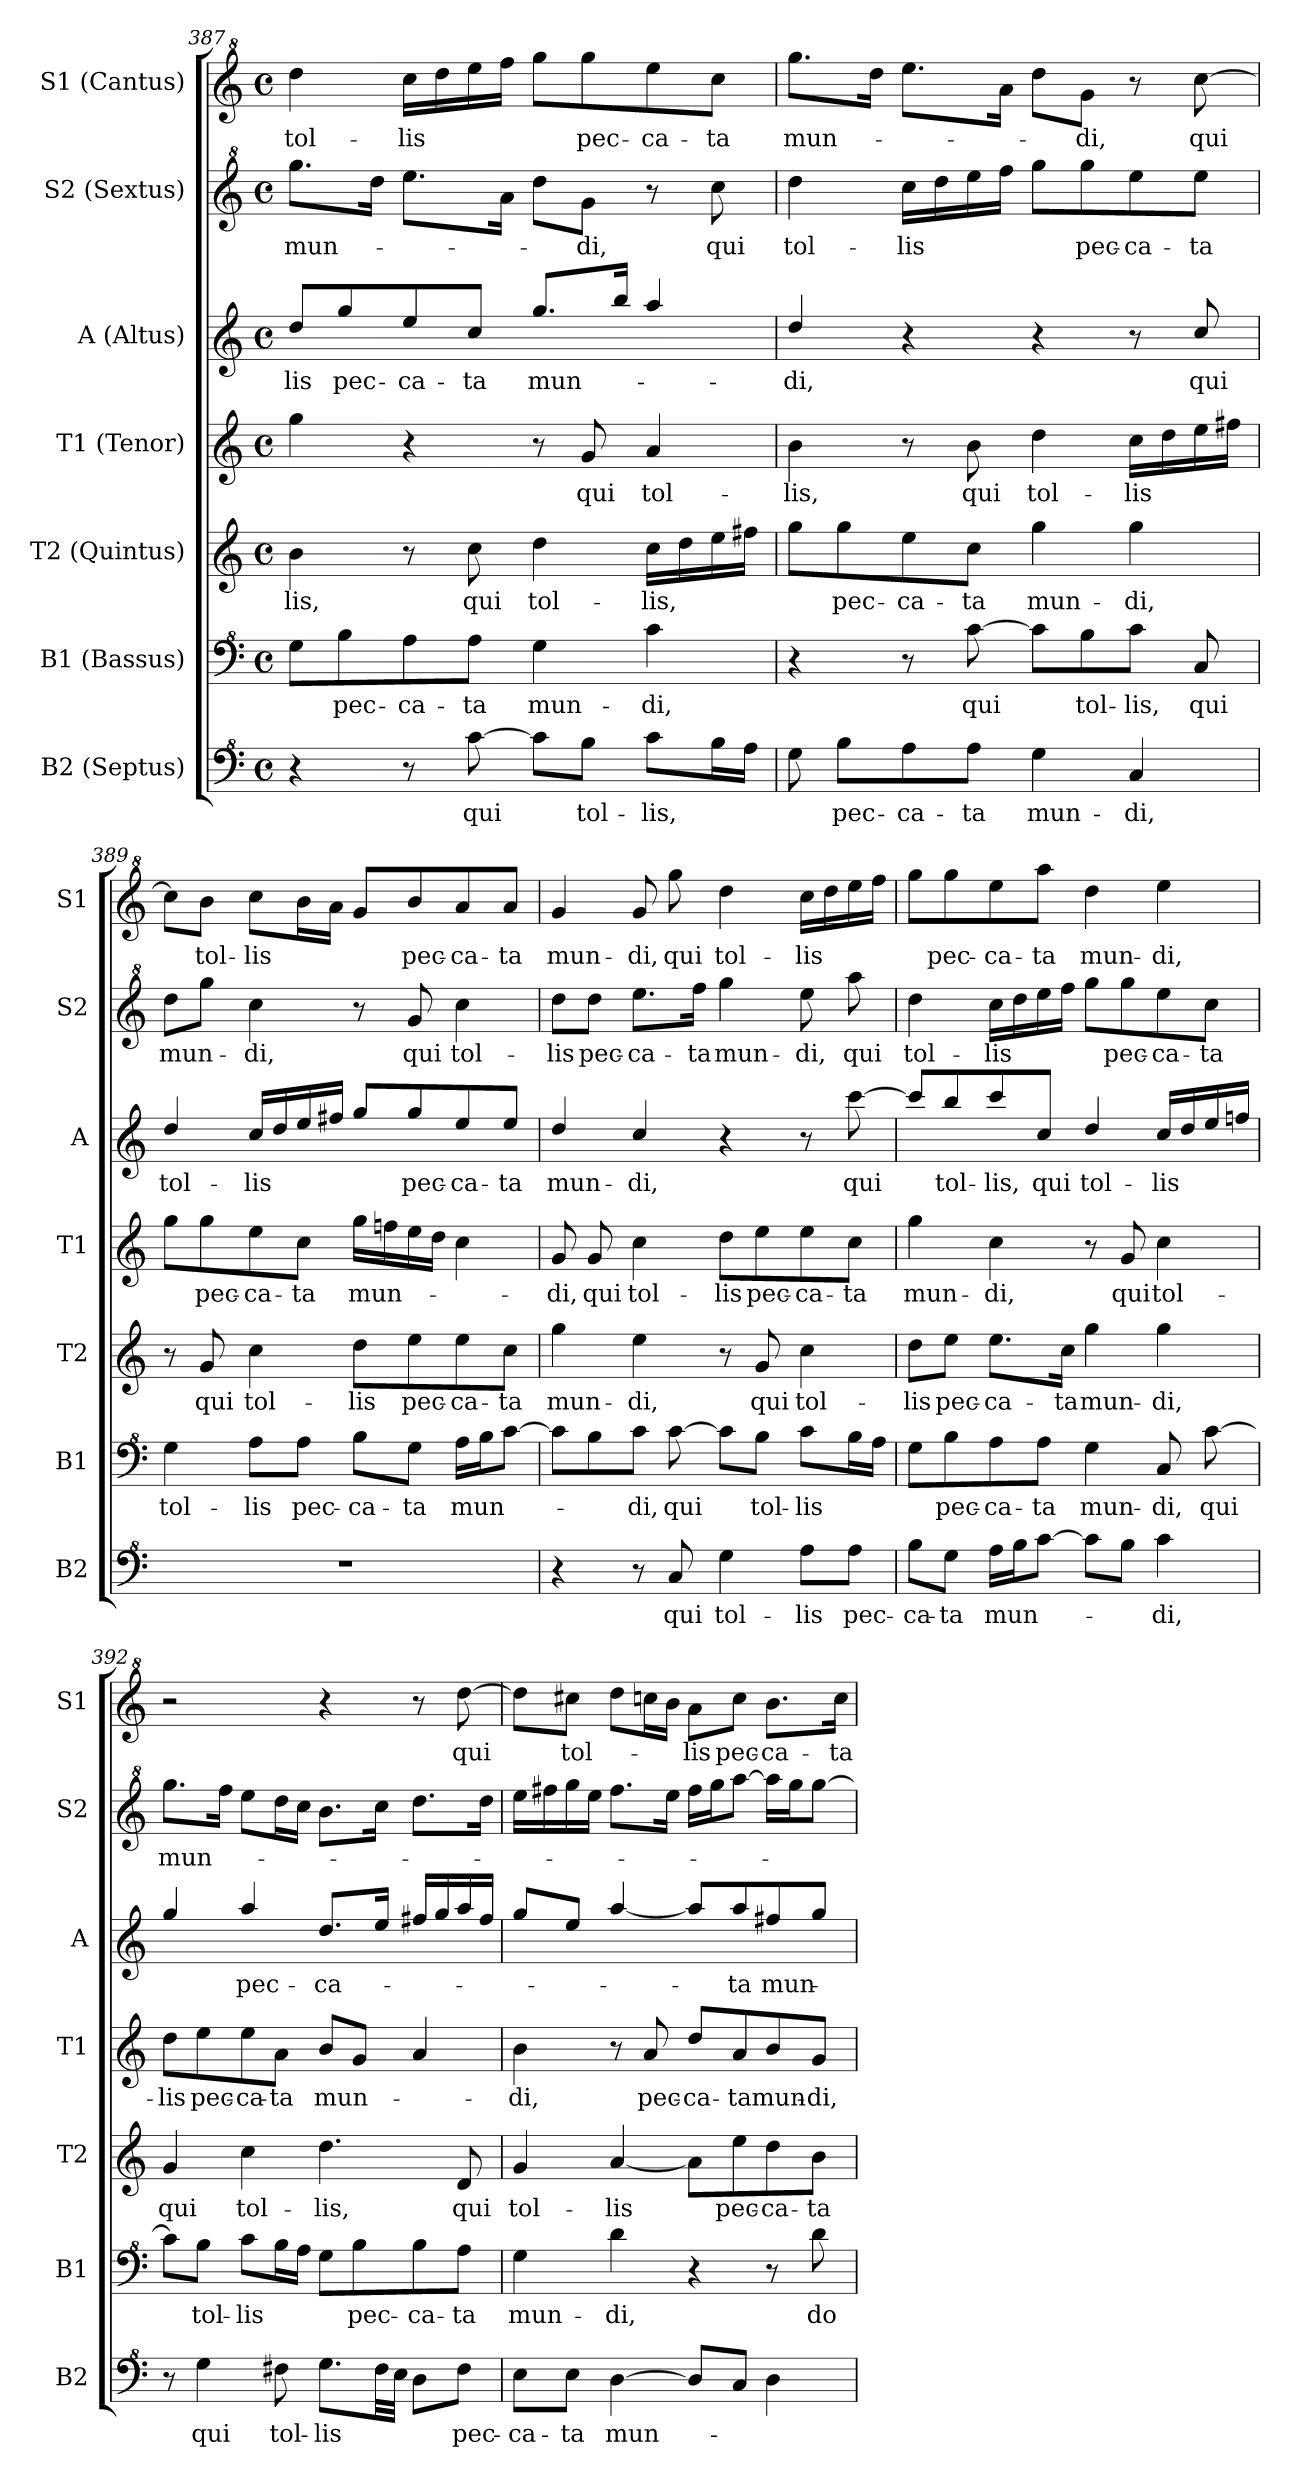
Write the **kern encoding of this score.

**kern	**text	**kern	**text	**kern	**text	**kern	**text	**kern	**text	**kern	**text	**kern	**text
*part7	*part7	*part6	*part6	*part5	*part5	*part4	*part4	*part3	*part3	*part2	*part2	*part1	*part1
*staff7	*staff7	*staff6	*staff6	*staff5	*staff5	*staff4	*staff4	*staff3	*staff3	*staff2	*staff2	*staff1	*staff1
*I"B2 (Septus)	*	*I"B1 (Bassus)	*	*I"T2 (Quintus)	*	*I"T1 (Tenor)	*	*I"A (Altus)	*	*I"S2 (Sextus)	*	*I"S1 (Cantus)	*
*I'B2	*	*I'B1	*	*I'T2	*	*I'T1	*	*I'A	*	*I'S2	*	*I'S1	*
*clefF^4	*	*clefF^4	*	*clefG2	*	*clefG2	*	*clefG2	*	*clefG^2	*	*clefG^2	*
*k[]	*	*k[]	*	*k[]	*	*k[]	*	*k[]	*	*k[]	*	*k[]	*
*M4/4	*	*M4/4	*	*M4/4	*	*M4/4	*	*M4/4	*	*M4/4	*	*M4/4	*
*met(c)	*	*met(c)	*	*met(c)	*	*met(c)	*	*met(c)	*	*met(c)	*	*met(c)	*
=387	=387	=387	=387	=387	=387	=387	=387	=387	=387	=387	=387	=387	=387
!	!	!	!	!	!LO:LY:b	!	!	!	!LO:LY:b	!	!LO:LY:b	!	!LO:LY:b
4r	.	8g\L	.	4b\	-lis,	4gg\	.	8dd/L	-lis	8.ggg\L	mun-	4ddd\	tol-
!	!	!	!LO:LY:b	!	!	!	!	!	!LO:LY:b	!	!	!	!
.	.	8b\	pec-	.	.	.	.	8gg/	pec-	.	.	.	.
.	.	.	.	.	.	.	.	.	.	16ddd\Jk	.	.	.
!	!	!	!LO:LY:b	!	!	!	!	!	!LO:LY:b	!	!	!	!LO:LY:b
8r	.	8a\	-ca-	8r	.	4r	.	8ee/	-ca-	8.eee\L	.	16ccc\LL	-lis
.	.	.	.	.	.	.	.	.	.	.	.	16ddd\	.
!	!LO:LY:b	!	!LO:LY:b	!	!LO:LY:b	!	!	!	!LO:LY:b	!	!	!	!
[8cc\	qui	8a\J	-ta	8cc\	qui	.	.	8cc/J	-ta	.	.	16eee\	.
.	.	.	.	.	.	.	.	.	.	16aa\Jk	.	16fff\JJ	.
!	!	!	!LO:LY:b	!	!LO:LY:b	!	!	!	!LO:LY:b	!	!	!	!
8cc\L]	.	4g\	mun-	4dd\	tol-	8r	.	8.gg/L	mun-	8ddd\L	.	8ggg\L	.
!	!LO:LY:b	!	!	!	!	!	!LO:LY:b	!	!	!	!LO:LY:b	!	!LO:LY:b
8b\J	tol-	.	.	.	.	8g/	qui	.	.	8gg\J	-di,	8ggg\	pec-
.	.	.	.	.	.	.	.	16bb/Jk	.	.	.	.	.
!	!LO:LY:b	!	!LO:LY:b	!	!LO:LY:b	!	!LO:LY:b	!	!	!	!	!	!LO:LY:b
8cc\L	-lis,	4cc\	-di,	16cc\LL	-lis,	4a/	tol-	4aa/	.	8r	.	8eee\	-ca-
.	.	.	.	16dd\	.	.	.	.	.	.	.	.	.
!	!	!	!	!	!	!	!	!	!	!	!LO:LY:b	!	!LO:LY:b
16b\L	.	.	.	16ee\	.	.	.	.	.	8ccc\	qui	8ccc\J	-ta
16a\JJ	.	.	.	16ff#X\JJ	.	.	.	.	.	.	.	.	.
!!LO:PB:g=z
=388	=388	=388	=388	=388	=388	=388	=388	=388	=388	=388	=388	=388	=388
!	!	!	!	!	!	!	!LO:LY:b	!	!LO:LY:b	!	!LO:LY:b	!	!LO:LY:b
8g\	.	4r	.	8gg\L	.	4b\	-lis,	4dd/	-di,	4ddd\	tol-	8.ggg\L	mun-
!	!LO:LY:b	!	!	!	!LO:LY:b	!	!	!	!	!	!	!	!
8b\L	pec-	.	.	8gg\	pec-	.	.	.	.	.	.	.	.
.	.	.	.	.	.	.	.	.	.	.	.	16ddd\Jk	.
!	!LO:LY:b	!	!	!	!LO:LY:b	!	!	!	!	!	!LO:LY:b	!	!
8a\	-ca-	8r	.	8ee\	-ca-	8r	.	4r	.	16ccc\LL	-lis	8.eee\L	.
.	.	.	.	.	.	.	.	.	.	16ddd\	.	.	.
!	!LO:LY:b	!	!LO:LY:b	!	!LO:LY:b	!	!LO:LY:b	!	!	!	!	!	!
8a\J	-ta	[8cc\	qui	8cc\J	-ta	8b\	qui	.	.	16eee\	.	.	.
.	.	.	.	.	.	.	.	.	.	16fff\JJ	.	16aa\Jk	.
!	!LO:LY:b	!	!	!	!LO:LY:b	!	!LO:LY:b	!	!	!	!	!	!
4g\	mun-	8cc\L]	.	4gg\	mun-	4dd\	tol-	4r	.	8ggg\L	.	8ddd\L	.
!	!	!	!LO:LY:b	!	!	!	!	!	!	!	!LO:LY:b	!	!LO:LY:b
.	.	8b\	tol-	.	.	.	.	.	.	8ggg\	pec-	8gg\J	-di,
!	!LO:LY:b	!	!LO:LY:b	!	!LO:LY:b	!	!LO:LY:b	!	!	!	!LO:LY:b	!	!
4c/	-di,	8cc\J	-lis,	4gg\	-di,	16cc\LL	-lis	8r	.	8eee\	-ca-	8r	.
.	.	.	.	.	.	16dd\	.	.	.	.	.	.	.
!	!	!	!LO:LY:b	!	!	!	!	!	!LO:LY:b	!	!LO:LY:b	!	!LO:LY:b
.	.	8c/	qui	.	.	16ee\	.	8cc/	qui	8eee\J	-ta	[8ccc\	qui
.	.	.	.	.	.	16ff#X\JJ	.	.	.	.	.	.	.
=389	=389	=389	=389	=389	=389	=389	=389	=389	=389	=389	=389	=389	=389
!	!	!	!LO:LY:b	!	!	!	!	!	!LO:LY:b	!	!LO:LY:b	!	!
1r	.	4g\	tol-	8r	.	8gg\L	.	4dd/	tol-	8ddd\L	mun-	8ccc\L]	.
!	!	!	!	!	!LO:LY:b	!	!LO:LY:b	!	!	!	!	!	!LO:LY:b
.	.	.	.	8g/	qui	8gg\	pec-	.	.	8ggg\J	.	8bb\J	tol-
!	!	!	!LO:LY:b	!	!LO:LY:b	!	!LO:LY:b	!	!LO:LY:b	!	!LO:LY:b	!	!LO:LY:b
.	.	8a\L	-lis	4cc\	tol-	8ee\	-ca-	16cc/LL	-lis	4ccc\	-di,	8ccc\L	-lis
.	.	.	.	.	.	.	.	16dd/	.	.	.	.	.
!	!	!	!LO:LY:b	!	!	!	!LO:LY:b	!	!	!	!	!	!
.	.	8a\J	pec-	.	.	8cc\J	-ta	16ee/	.	.	.	16bb\L	.
.	.	.	.	.	.	.	.	16ff#X/JJ	.	.	.	16aa\JJ	.
!	!	!	!LO:LY:b	!	!LO:LY:b	!	!LO:LY:b	!	!	!	!	!	!
.	.	8b\L	-ca-	8dd\L	-lis	16gg\LL	mun-	8gg/L	.	8r	.	8gg/L	.
.	.	.	.	.	.	16ffni\	.	.	.	.	.	.	.
!	!	!	!LO:LY:b	!	!LO:LY:b	!	!	!	!LO:LY:b	!	!LO:LY:b	!	!LO:LY:b
.	.	8g\J	-ta	8ee\	pec-	16ee\	.	8gg/	pec-	8gg/	qui	8bb/	pec-
.	.	.	.	.	.	16dd\JJ	.	.	.	.	.	.	.
!	!	!	!LO:LY:b	!	!LO:LY:b	!	!	!	!LO:LY:b	!	!LO:LY:b	!	!LO:LY:b
.	.	16a\LL	mun-	8ee\	-ca-	4cc\	.	8ee/	-ca-	4ccc\	tol-	8aa/	-ca-
.	.	16b\J	.	.	.	.	.	.	.	.	.	.	.
!	!	!	!	!	!LO:LY:b	!	!	!	!LO:LY:b	!	!	!	!LO:LY:b
.	.	[8cc\J	.	8cc\J	-ta	.	.	8ee/J	-ta	.	.	8aa/J	-ta
=390	=390	=390	=390	=390	=390	=390	=390	=390	=390	=390	=390	=390	=390
!	!	!	!	!	!LO:LY:b	!	!LO:LY:b	!	!LO:LY:b	!	!LO:LY:b	!	!LO:LY:b
4r	.	8cc\L]	.	4gg\	mun-	8g/	-di,	4dd/	mun-	8ddd\L	-lis	4gg/	mun-
!	!	!	!	!	!	!	!LO:LY:b	!	!	!	!LO:LY:b	!	!
.	.	8b\	.	.	.	8g/	qui	.	.	8ddd\J	pec-	.	.
!	!	!	!LO:LY:b	!	!LO:LY:b	!	!LO:LY:b	!	!LO:LY:b	!	!LO:LY:b	!	!LO:LY:b
8r	.	8cc\J	-di,	4ee\	-di,	4cc\	tol-	4cc/	-di,	8.eee\L	-ca-	8gg/	-di,
!	!LO:LY:b	!	!LO:LY:b	!	!	!	!	!	!	!	!	!	!LO:LY:b
8c/	qui	[8cc\	qui	.	.	.	.	.	.	.	.	8ggg\	qui
!	!	!	!	!	!	!	!	!	!	!	!LO:LY:b	!	!
.	.	.	.	.	.	.	.	.	.	16fff\Jk	-ta	.	.
!	!LO:LY:b	!	!	!	!	!	!LO:LY:b	!	!	!	!LO:LY:b	!	!LO:LY:b
4g\	tol-	8cc\L]	.	8r	.	8dd\L	-lis	4r	.	4ggg\	mun-	4ddd\	tol-
!	!	!	!LO:LY:b	!	!LO:LY:b	!	!LO:LY:b	!	!	!	!	!	!
.	.	8b\J	tol-	8g/	qui	8ee\	pec-	.	.	.	.	.	.
!	!LO:LY:b	!	!LO:LY:b	!	!LO:LY:b	!	!LO:LY:b	!	!	!	!LO:LY:b	!	!LO:LY:b
8a\L	-lis	8cc\L	-lis	4cc\	tol-	8ee\	-ca-	8r	.	8eee\	-di,	16ccc\LL	-lis
.	.	.	.	.	.	.	.	.	.	.	.	16ddd\	.
!	!LO:LY:b	!	!	!	!	!	!LO:LY:b	!	!LO:LY:b	!	!LO:LY:b	!	!
8a\J	pec-	16b\L	.	.	.	8cc\J	-ta	[8ccc\	qui	8aaa\	qui	16eee\	.
.	.	16a\JJ	.	.	.	.	.	.	.	.	.	16fff\JJ	.
=391	=391	=391	=391	=391	=391	=391	=391	=391	=391	=391	=391	=391	=391
!	!LO:LY:b	!	!	!	!LO:LY:b	!	!LO:LY:b	!	!	!	!LO:LY:b	!	!
8b\L	-ca-	8g\L	.	8dd\L	-lis	4gg\	mun-	8ccc/L]	.	4ddd\	tol-	8ggg\L	.
!	!LO:LY:b	!	!LO:LY:b	!	!LO:LY:b	!	!	!	!LO:LY:b	!	!	!	!LO:LY:b
8g\J	-ta	8b\	pec-	8ee\J	pec-	.	.	8bb/	tol-	.	.	8ggg\	pec-
!	!LO:LY:b	!	!LO:LY:b	!	!LO:LY:b	!	!LO:LY:b	!	!LO:LY:b	!	!LO:LY:b	!	!LO:LY:b
16a\LL	mun-	8a\	-ca-	8.ee\L	-ca-	4cc\	-di,	8ccc/	-lis,	16ccc\LL	-lis	8eee\	-ca-
16b\J	.	.	.	.	.	.	.	.	.	16ddd\	.	.	.
!	!	!	!LO:LY:b	!	!	!	!	!	!LO:LY:b	!	!	!	!LO:LY:b
[8cc\J	.	8a\J	-ta	.	.	.	.	8cc/J	qui	16eee\	.	8aaa\J	-ta
!	!	!	!	!	!LO:LY:b	!	!	!	!	!	!	!	!
.	.	.	.	16cc\Jk	-ta	.	.	.	.	16fff\JJ	.	.	.
!	!	!	!LO:LY:b	!	!LO:LY:b	!	!	!	!LO:LY:b	!	!	!	!LO:LY:b
8cc\L]	.	4g\	mun-	4gg\	mun-	8r	.	4dd/	tol-	8ggg\L	.	4ddd\	mun-
!	!	!	!	!	!	!	!LO:LY:b	!	!	!	!LO:LY:b	!	!
8b\J	.	.	.	.	.	8g/	qui	.	.	8ggg\	pec-	.	.
!	!LO:LY:b	!	!LO:LY:b	!	!LO:LY:b	!	!LO:LY:b	!	!LO:LY:b	!	!LO:LY:b	!	!LO:LY:b
4cc\	-di,	8c/	-di,	4gg\	-di,	4cc\	tol-	16cc/LL	-lis	8eee\	-ca-	4eee\	-di,
.	.	.	.	.	.	.	.	16dd/	.	.	.	.	.
!	!	!	!LO:LY:b	!	!	!	!	!	!	!	!LO:LY:b	!	!
.	.	[8cc\	qui	.	.	.	.	16ee/	.	8ccc\J	-ta	.	.
.	.	.	.	.	.	.	.	16ffni/JJ	.	.	.	.	.
!!LO:LB:g=z
=392	=392	=392	=392	=392	=392	=392	=392	=392	=392	=392	=392	=392	=392
!	!	!	!	!	!LO:LY:b	!	!LO:LY:b	!	!	!	!LO:LY:b	!	!
8r	.	8cc\L]	.	4g/	qui	8dd\L	-lis	4gg/	.	8.ggg\L	mun-	2r	.
!	!LO:LY:b	!	!LO:LY:b	!	!	!	!LO:LY:b	!	!	!	!	!	!
4g\	qui	8b\J	tol-	.	.	8ee\	pec-	.	.	.	.	.	.
.	.	.	.	.	.	.	.	.	.	16fff\Jk	.	.	.
!	!	!	!LO:LY:b	!	!LO:LY:b	!	!LO:LY:b	!	!LO:LY:b	!	!	!	!
.	.	8cc\L	-lis	4cc\	tol-	8ee\	-ca-	4aa/	pec-	8eee\L	.	.	.
!	!LO:LY:b	!	!	!	!	!	!LO:LY:b	!	!	!	!	!	!
8f#X\	tol-	16b\L	.	.	.	8a\J	-ta	.	.	16ddd\L	.	.	.
.	.	16a\JJ	.	.	.	.	.	.	.	16ccc\JJ	.	.	.
!	!LO:LY:b	!	!	!	!LO:LY:b	!	!LO:LY:b	!	!LO:LY:b	!	!	!	!
8.g\L	-lis	8g\L	.	4.dd\	-lis,	8b/L	mun-	8.dd/L	-ca-	8.bb\L	.	4r	.
!	!	!	!LO:LY:b	!	!	!	!	!	!	!	!	!	!
.	.	8b\	pec-	.	.	8g/J	.	.	.	.	.	.	.
32f#\LL	.	.	.	.	.	.	.	16ee/Jk	.	16ccc\Jk	.	.	.
32e\JJJ	.	.	.	.	.	.	.	.	.	.	.	.	.
!	!	!	!LO:LY:b	!	!	!	!	!	!	!	!	!	!
8d\L	.	8b\	-ca-	.	.	4a/	.	16ff#X/LL	.	8.ddd\L	.	8r	.
.	.	.	.	.	.	.	.	16gg/	.	.	.	.	.
!	!LO:LY:b	!	!LO:LY:b	!	!LO:LY:b	!	!	!	!	!	!	!	!LO:LY:b
8f#\J	pec-	8a\J	-ta	8d/	qui	.	.	16aa/	.	.	.	[8ddd\	qui
.	.	.	.	.	.	.	.	16ff#/JJ	.	16ddd\Jk	.	.	.
=393	=393	=393	=393	=393	=393	=393	=393	=393	=393	=393	=393	=393	=393
!	!LO:LY:b	!	!LO:LY:b	!	!LO:LY:b	!	!LO:LY:b	!	!	!	!	!	!
8e\L	-ca-	4g\	mun-	4g/	tol-	4b\	-di,	8gg/L	.	16eee\LL	.	8ddd\L]	.
.	.	.	.	.	.	.	.	.	.	16fff#X\	.	.	.
!	!LO:LY:b	!	!	!	!	!	!	!	!	!	!	!	!LO:LY:b
8e\J	-ta	.	.	.	.	.	.	8ee/J	.	16ggg\	.	8ccc#X\J	tol-
.	.	.	.	.	.	.	.	.	.	16eee\JJ	.	.	.
!	!LO:LY:b	!	!LO:LY:b	!	!LO:LY:b	!	!	!	!	!	!	!	!
[4d\	mun-	4dd\	-di,	[4a/	-lis	8r	.	[4aa/	.	8.fff#\L	.	8ddd\L	.
!	!	!	!	!	!	!	!LO:LY:b	!	!	!	!	!	!
.	.	.	.	.	.	8a/	pec-	.	.	.	.	16cccn\L	.
.	.	.	.	.	.	.	.	.	.	16eee\Jk	.	16bb\JJ	.
!	!	!	!	!	!	!	!LO:LY:b	!	!	!	!	!	!LO:LY:b
8d/L]	.	4r	.	8a\L]	.	8dd/L	-ca-	8aa/L]	.	16fff#\LL	.	8aa\L	-lis
.	.	.	.	.	.	.	.	.	.	16ggg\J	.	.	.
!	!	!	!	!	!LO:LY:b	!	!LO:LY:b	!	!LO:LY:b	!	!	!	!LO:LY:b
8c/J	.	.	.	8ee\	pec-	8a/	-ta	8aa/	-ta	[8aaa\J	.	8ccc\J	pec-
!	!	!	!	!	!LO:LY:b	!	!LO:LY:b	!	!LO:LY:b	!	!	!	!LO:LY:b
4d\	.	8r	.	8dd\	-ca-	8b/	mun-	8ff#X/	mun-	16aaa\LL]	.	8.bb\L	-ca-
.	.	.	.	.	.	.	.	.	.	16ggg\J	.	.	.
!	!	!	!LO:LY:b	!	!LO:LY:b	!	!LO:LY:b	!	!	!	!	!	!
.	.	8dd\	do-	8b\J	-ta	8g/J	-di,	8gg/J	.	[8ggg\J	.	.	.
!	!	!	!	!	!	!	!	!	!	!	!	!	!LO:LY:b
.	.	.	.	.	.	.	.	.	.	.	.	16ccc\Jk	-ta
=	=	=	=	=	=	=	=	=	=	=	=	=	=
*-	*-	*-	*-	*-	*-	*-	*-	*-	*-	*-	*-	*-	*-
